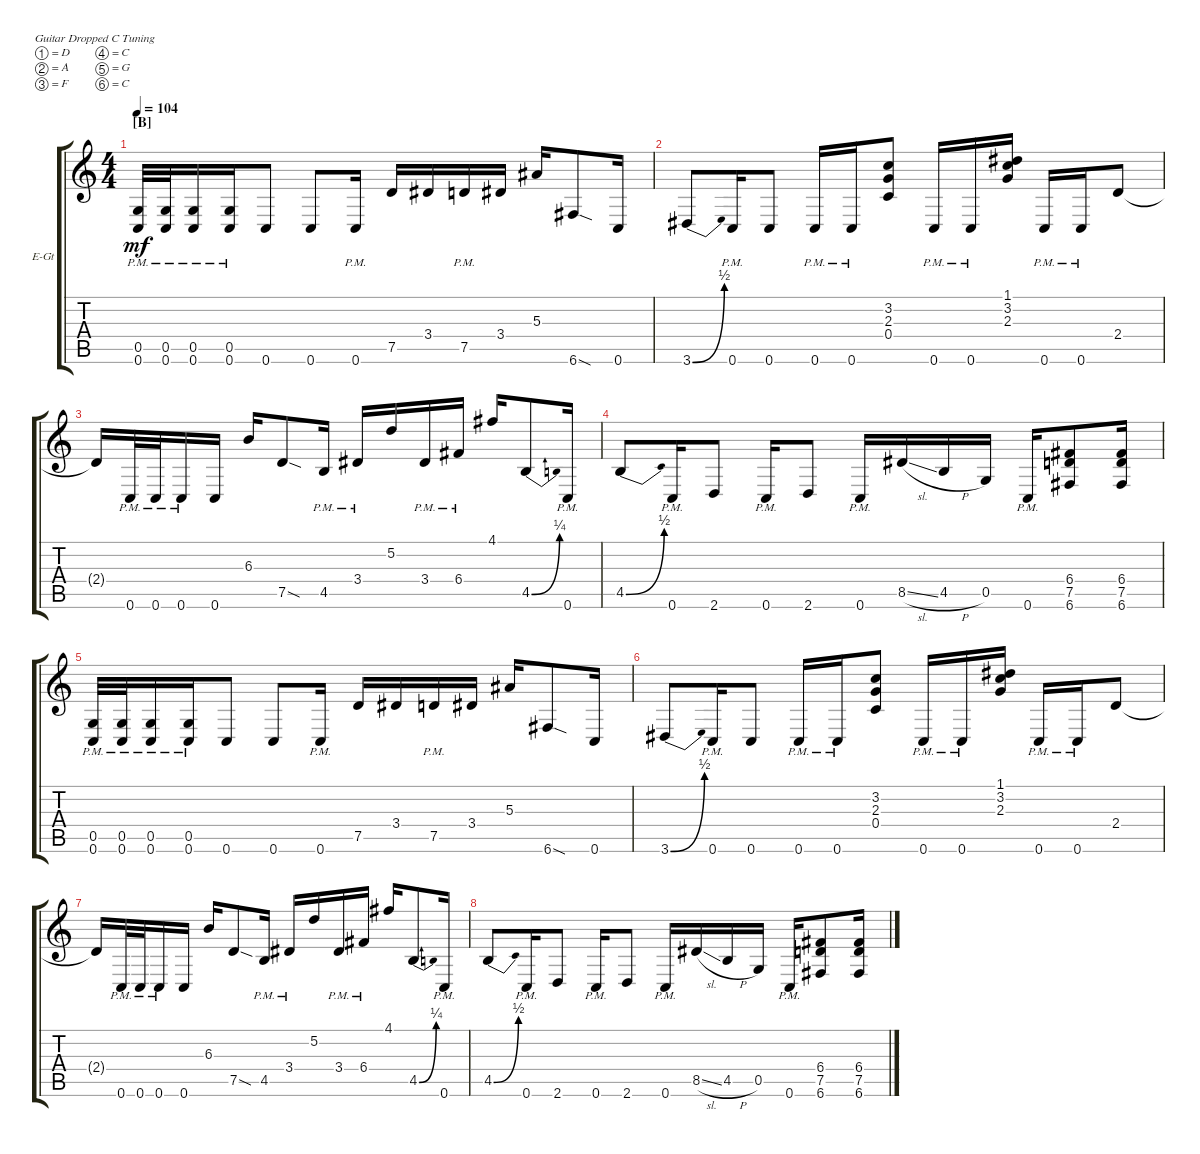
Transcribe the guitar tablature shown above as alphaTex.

\bracketExtendMode groupsimilarinstruments
\firstSystemTrackNameOrientation horizontal
\otherSystemsTrackNameOrientation horizontal
\track ("Guitar 2" "E-Gt") {instrument distortionguitar}
\staff {score tabs}
\tuning (D4 A3 F3 C3 G2 C2)
\ts (4 4)
\section ("B" "")
\tempo 104
\clef g2
\scale
0.333333
\ks c
(0.6{pm} 0.5{pm}).32{dy mf} (0.6{pm} 0.5{pm}).32 (0.6{pm} 0.5{pm}).16 (0.6{pm} 0.5{pm}).16 0.6.8 0.6.8 0.6{pm}.16 7.5.16 3.4.16 7.5{pm}.16 3.4.16 5.3.16 6.6{sod}.8 0.6.16 |
\scale
0.333333 3.6{be (bend 0 0 30 2)}.8 0.6{pm}.16 0.6.8 0.6{pm}.16 0.6{pm}.16 (2.3 3.2 0.4).8 0.6{pm}.16 0.6{pm}.16 (1.1 3.2 2.3).16 0.6{pm}.16 0.6{pm}.16 2.4.8 |
\scale
0.333333 2.4{t}.16 0.6{pm}.32 0.6{pm}.32 0.6{pm}.16 0.6.16 6.3.16 7.5{sod}.8 4.5{pm}.16 3.4{pm}.16 5.2.16 3.4{pm}.16 6.4{pm}.16 4.1.16 4.5{be (bend 0 0 59.4 1)}.8 0.6{pm}.16 |
\scale
0.333333 4.5{be (bend 0 0 59.4 2)}.8 0.6{pm}.16 2.6.8 0.6{pm}.16 2.6.8 0.6{pm}.16 8.5{sl}.16 4.5{h}.16 0.5.16 0.6{pm}.16 (6.4 7.5 6.6).8 (6.4 6.6 7.5).16 |
\scale
0.333333 (0.6{pm} 0.5{pm}).32 (0.6{pm} 0.5{pm}).32 (0.6{pm} 0.5{pm}).16 (0.6{pm} 0.5{pm}).16 0.6.8 0.6.8 0.6{pm}.16 7.5.16 3.4.16 7.5{pm}.16 3.4.16 5.3.16 6.6{sod}.8 0.6.16 |
\scale
0.333333 3.6{be (bend 0 0 30 2)}.8 0.6{pm}.16 0.6.8 0.6{pm}.16 0.6{pm}.16 (2.3 3.2 0.4).8 0.6{pm}.16 0.6{pm}.16 (1.1 3.2 2.3).16 0.6{pm}.16 0.6{pm}.16 2.4.8 |
\scale
0.333333 2.4{t}.16 0.6{pm}.32 0.6{pm}.32 0.6{pm}.16 0.6.16 6.3.16 7.5{sod}.8 4.5{pm}.16 3.4{pm}.16 5.2.16 3.4{pm}.16 6.4{pm}.16 4.1.16 4.5{be (bend 0 0 59.4 1)}.8 0.6{pm}.16 |
\scale
0.333333 4.5{be (bend 0 0 59.4 2)}.8 0.6{pm}.16 2.6.8 0.6{pm}.16 2.6.8 0.6{pm}.16 8.5{sl}.16 4.5{h}.16 0.5.16 0.6{pm}.16 (6.4 7.5 6.6).8 (6.4 6.6 7.5).16
